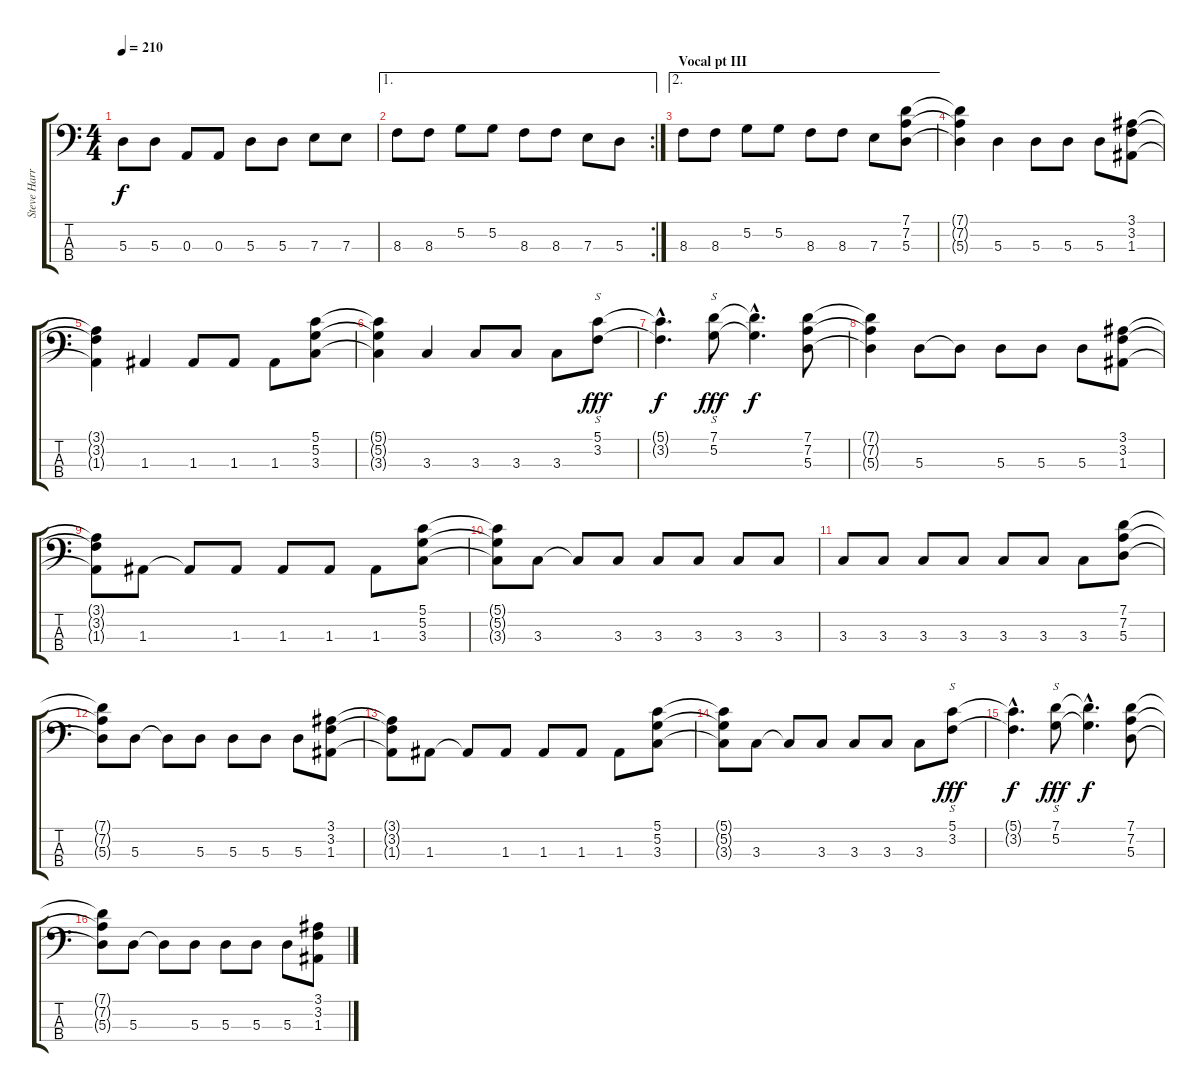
\track ("Steve Harris" "Steve Harr") {instrument electricbasspick}
\staff {score tabs}
\tuning (G2 D2 A1 E1) {hide}
\ts (4 4)
\tempo 210
\clef f4
\ks c
5.3{t}.8{dy f} 5.3.8 0.3.8 0.3.8 5.3.8 5.3.8 7.3.8 7.3.8 |
\ae 1
\rc 2
8.3.8 8.3.8 5.2.8 5.2.8 8.3.8 8.3.8 7.3.8 5.3.8 |
\ae 2
\section ("" "Vocal pt III")
8.3.8 8.3.8 5.2.8 5.2.8 8.3.8 8.3.8 7.3.8 (7.1 7.2 5.3).8 |
(7.1{t} 7.2{t} 5.3{t}).4 5.3.4 5.3.8 5.3.8 5.3.8 (3.1 3.2 1.3).8 |
(3.1{t} 3.2{t} 1.3{t}).4 1.3.4 1.3.8 1.3.8 1.3.8 (5.1 5.2 3.3).8 |
(5.1{t} 5.2{t} 3.3{t}).4 3.3.4 3.3.8 3.3.8 3.3.8 (5.1 3.2).8{s dy fff instrument slapbass1} |
(5.1{hac t} 3.2{hac t}).4{d dy f} (7.1 5.2).8{s dy fff} (7.1{hac t} 5.2{hac t}).4{d dy f} (7.1 7.2 5.3).8{instrument electricbasspick} |
(7.1{t} 7.2{t} 5.3{t}).4 5.3.8 5.3{t}.8 5.3.8 5.3.8 5.3.8 (3.1 3.2 1.3).8 |
(3.1{t} 3.2{t} 1.3{t}).8 1.3.8 1.3{t}.8 1.3.8 1.3.8 1.3.8 1.3.8 (5.1 5.2 3.3).8 |
(5.1{t} 5.2{t} 3.3{t}).8 3.3.8 3.3{t}.8 3.3.8 3.3.8 3.3.8 3.3.8 3.3.8 |
3.3.8 3.3.8 3.3.8 3.3.8 3.3.8 3.3.8 3.3.8 (7.1 7.2 5.3).8 |
(7.1{t} 7.2{t} 5.3{t}).8 5.3.8 5.3{t}.8 5.3.8 5.3.8 5.3.8 5.3.8 (3.1 3.2 1.3).8 |
(3.1{t} 3.2{t} 1.3{t}).8 1.3.8 1.3{t}.8 1.3.8 1.3.8 1.3.8 1.3.8 (5.1 5.2 3.3).8 |
(5.1{t} 5.2{t} 3.3{t}).8 3.3.8 3.3{t}.8 3.3.8 3.3.8 3.3.8 3.3.8 (5.1 3.2).8{s dy fff instrument slapbass1} |
(5.1{hac t} 3.2{hac t}).4{d dy f} (7.1 5.2).8{s dy fff} (7.1{hac t} 5.2{hac t}).4{d dy f} (7.1 7.2 5.3).8{instrument electricbasspick} |
(7.1{t} 7.2{t} 5.3{t}).8 5.3.8 5.3{t}.8 5.3.8 5.3.8 5.3.8 5.3.8 (3.1 3.2 1.3).8
